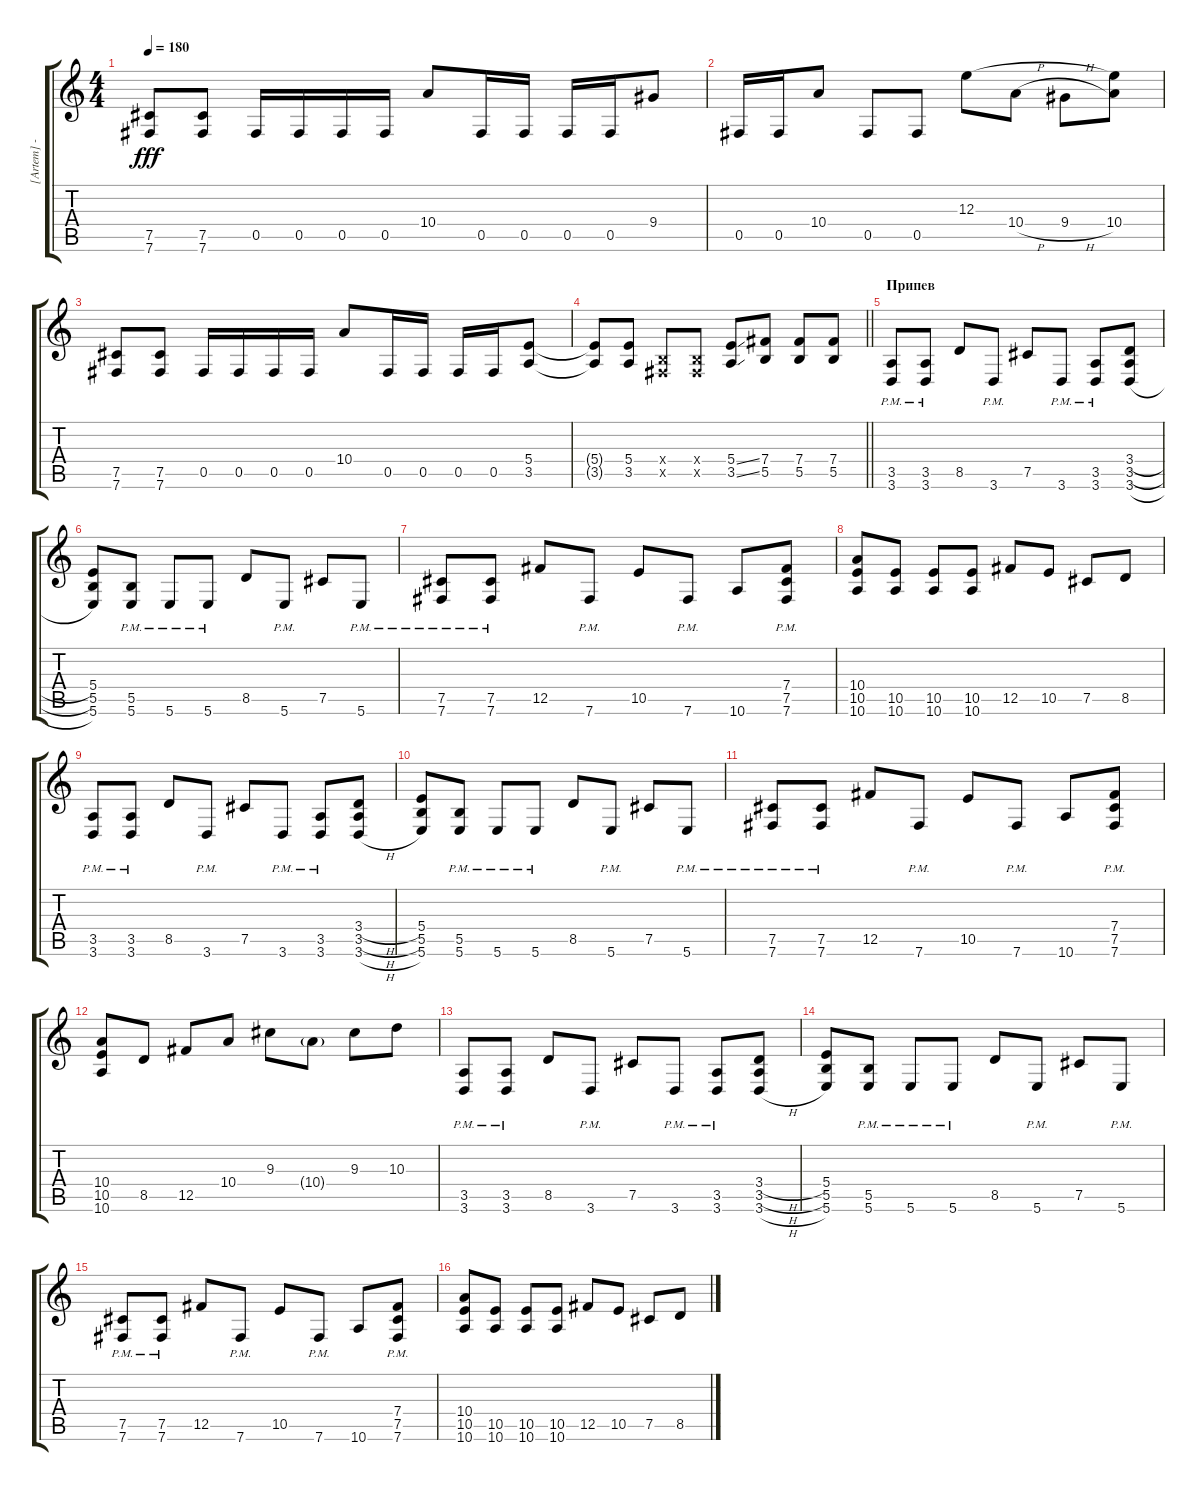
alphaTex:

\track ("[Artem] - Solo Gutiar " "[Artem] - ") {instrument overdrivenguitar}
\staff {score tabs}
\tuning (Db4 Ab3 E3 B2 Gb2 B1) {hide}
\ts (4 4)
\tempo 180
\clef g2
\ks c
(7.5 7.6).8{dy fff} (7.5 7.6).8 0.5.16 0.5.16 0.5.16 0.5.16 10.4.8 0.5.16 0.5.16 0.5.16 0.5.16 9.4.8 |
0.5.16 0.5.16 10.4.8 0.5.8 0.5.8 12.3.8 10.4{h}.8 9.4{h}.8 (12.3{t} 10.4).8 |
(7.5 7.6).8 (7.5 7.6).8 0.5.16 0.5.16 0.5.16 0.5.16 10.4.8 0.5.16 0.5.16 0.5.16 0.5.16 (5.4 3.5).8 |
\barLineRight lightlight
(5.4{t} 3.5{t}).8 (5.4 3.5).8 (0.4{x} 0.5{x}).8 (0.4{x} 0.5{x}).8 (5.4{ss} 3.5{ss}).8 (7.4 5.5).8 (7.4 5.5).8 (7.4 5.5).8 |
\section ("" "Припев")
(3.5{pm} 3.6{pm}).8 (3.5{pm} 3.6{pm}).8 8.5.8 3.6{pm}.8 7.5.8 3.6{pm}.8 (3.5{pm} 3.6{pm}).8 (3.4{h} 3.5{h} 3.6{h}).8 |
(5.4 5.5 5.6).8 (5.5{pm} 5.6{pm}).8 5.6{pm}.8 5.6{pm}.8 8.5.8 5.6{pm}.8 7.5.8 5.6{pm}.8 |
(7.5{pm} 7.6{pm}).8 (7.5{pm} 7.6{pm}).8 12.5.8 7.6{pm}.8 10.5.8 7.6{pm}.8 10.6.8 (7.4 7.5 7.6{pm}).8 |
(10.4 10.5 10.6).8 (10.5 10.6).8 (10.5 10.6).8 (10.5 10.6).8 12.5.8 10.5.8 7.5.8 8.5.8 |
(3.5{pm} 3.6{pm}).8 (3.5{pm} 3.6{pm}).8 8.5.8 3.6{pm}.8 7.5.8 3.6{pm}.8 (3.5{pm} 3.6{pm}).8 (3.4{h} 3.5{h} 3.6{h}).8 |
(5.4 5.5 5.6).8 (5.5{pm} 5.6{pm}).8 5.6{pm}.8 5.6{pm}.8 8.5.8 5.6{pm}.8 7.5.8 5.6{pm}.8 |
(7.5{pm} 7.6{pm}).8 (7.5{pm} 7.6{pm}).8 12.5.8 7.6{pm}.8 10.5.8 7.6{pm}.8 10.6.8 (7.4 7.5 7.6{pm}).8 |
(10.4 10.5 10.6).8 8.5.8 12.5.8 10.4.8 9.3.8 10.4{g}.8 9.3.8 10.3.8 |
(3.5{pm} 3.6{pm}).8 (3.5{pm} 3.6{pm}).8 8.5.8 3.6{pm}.8 7.5.8 3.6{pm}.8 (3.5{pm} 3.6{pm}).8 (3.4{h} 3.5{h} 3.6{h}).8 |
(5.4 5.5 5.6).8 (5.5{pm} 5.6{pm}).8 5.6{pm}.8 5.6{pm}.8 8.5.8 5.6{pm}.8 7.5.8 5.6{pm}.8 |
(7.5{pm} 7.6{pm}).8 (7.5{pm} 7.6{pm}).8 12.5.8 7.6{pm}.8 10.5.8 7.6{pm}.8 10.6.8 (7.4 7.5 7.6{pm}).8 |
(10.4 10.5 10.6).8 (10.5 10.6).8 (10.5 10.6).8 (10.5 10.6).8 12.5.8 10.5.8 7.5.8 8.5.8
